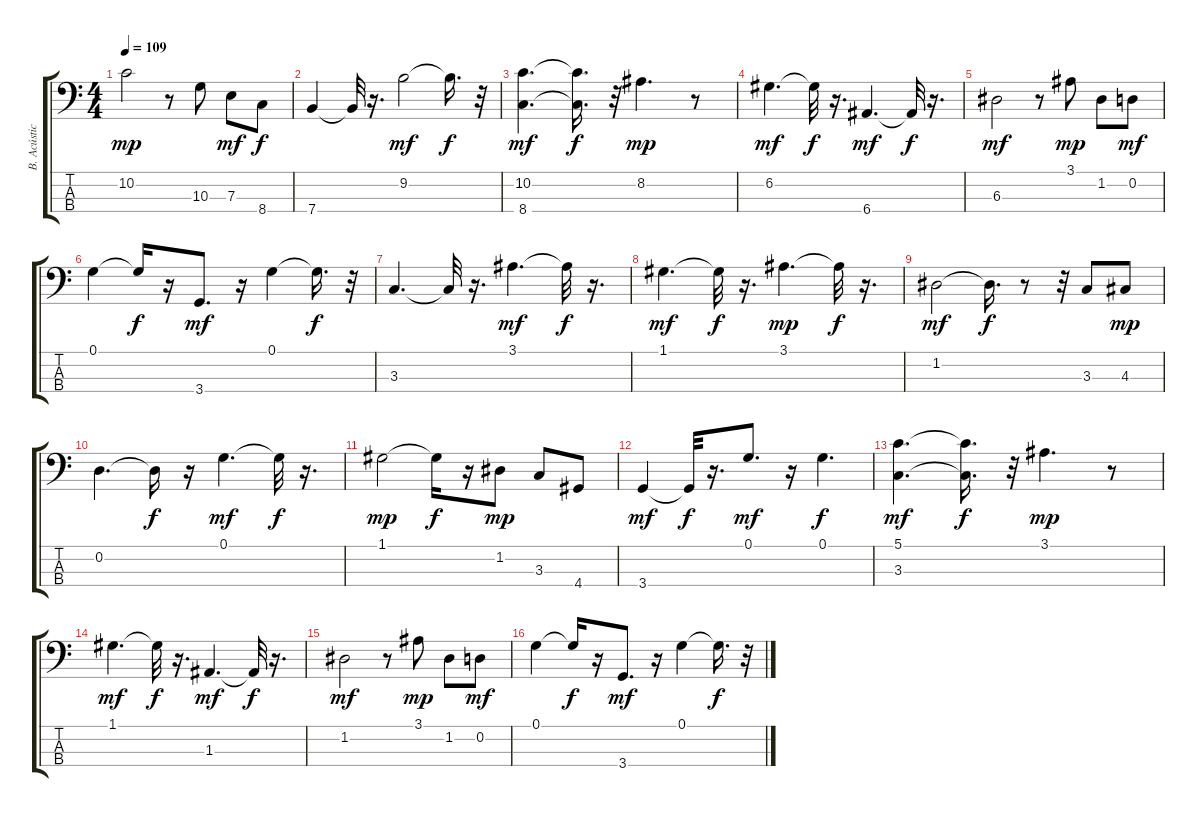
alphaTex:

\track ("B. Acústico" "B. Acústic") {instrument acousticbass}
\staff {score tabs}
\tuning (G2 D2 A1 E1) {hide}
\ts (4 4)
\tempo 109
\clef f4
\ks c
10.2.2{dy mp} r.8 10.3.8 7.3.8{dy mf} 8.4.8{dy f} |
7.4.4 7.4{t}.32 r.16{d} 9.2.2{dy mf} 9.2{t}.16{d dy f} r.32 |
(10.2 8.4).4{d dy mf} (10.2{t} 8.4{t}).16{d dy f} r.32 8.2.4{d dy mp} r.8 |
6.2.4{d dy mf} 6.2{t}.32{dy f} r.16{d} 6.4.4{d dy mf} 6.4{t}.32{dy f} r.16{d} |
6.3.2{dy mf} r.8 3.1.8{dy mp} 1.2.8 0.2.8{dy mf} |
0.1.4 0.1{t}.16{dy f} r.16 3.4.8{d dy mf} r.16 0.1.4 0.1{t}.16{d dy f} r.32 |
3.3.4{d} 3.3{t}.32 r.16{d} 3.1.4{d dy mf} 3.1{t}.32{dy f} r.16{d} |
1.1.4{d dy mf} 1.1{t}.32{dy f} r.16{d} 3.1.4{d dy mp} 3.1{t}.32{dy f} r.16{d} |
1.2.2{dy mf} 1.2{t}.16{d dy f} r.8 r.32 3.3.8 4.3.8{dy mp} |
0.2.4{d} 0.2{t}.16{dy f} r.16 0.1.4{d dy mf} 0.1{t}.32{dy f} r.16{d} |
1.1.2{dy mp} 1.1{t}.16{dy f} r.16 1.2.8{dy mp} 3.3.8 4.4.8 |
3.4.4{dy mf} 3.4{t}.32{dy f} r.16{d} 0.1.8{d dy mf} r.16 0.1.4{d dy f} |
(5.1 3.3).4{d dy mf} (5.1{t} 3.3{t}).16{d dy f} r.32 3.1.4{d dy mp} r.8 |
1.1.4{d dy mf} 1.1{t}.32{dy f} r.16{d} 1.3.4{d dy mf} 1.3{t}.32{dy f} r.16{d} |
1.2.2{dy mf} r.8 3.1.8{dy mp} 1.2.8 0.2.8{dy mf} |
0.1.4 0.1{t}.16{dy f} r.16 3.4.8{d dy mf} r.16 0.1.4 0.1{t}.16{d dy f} r.32
